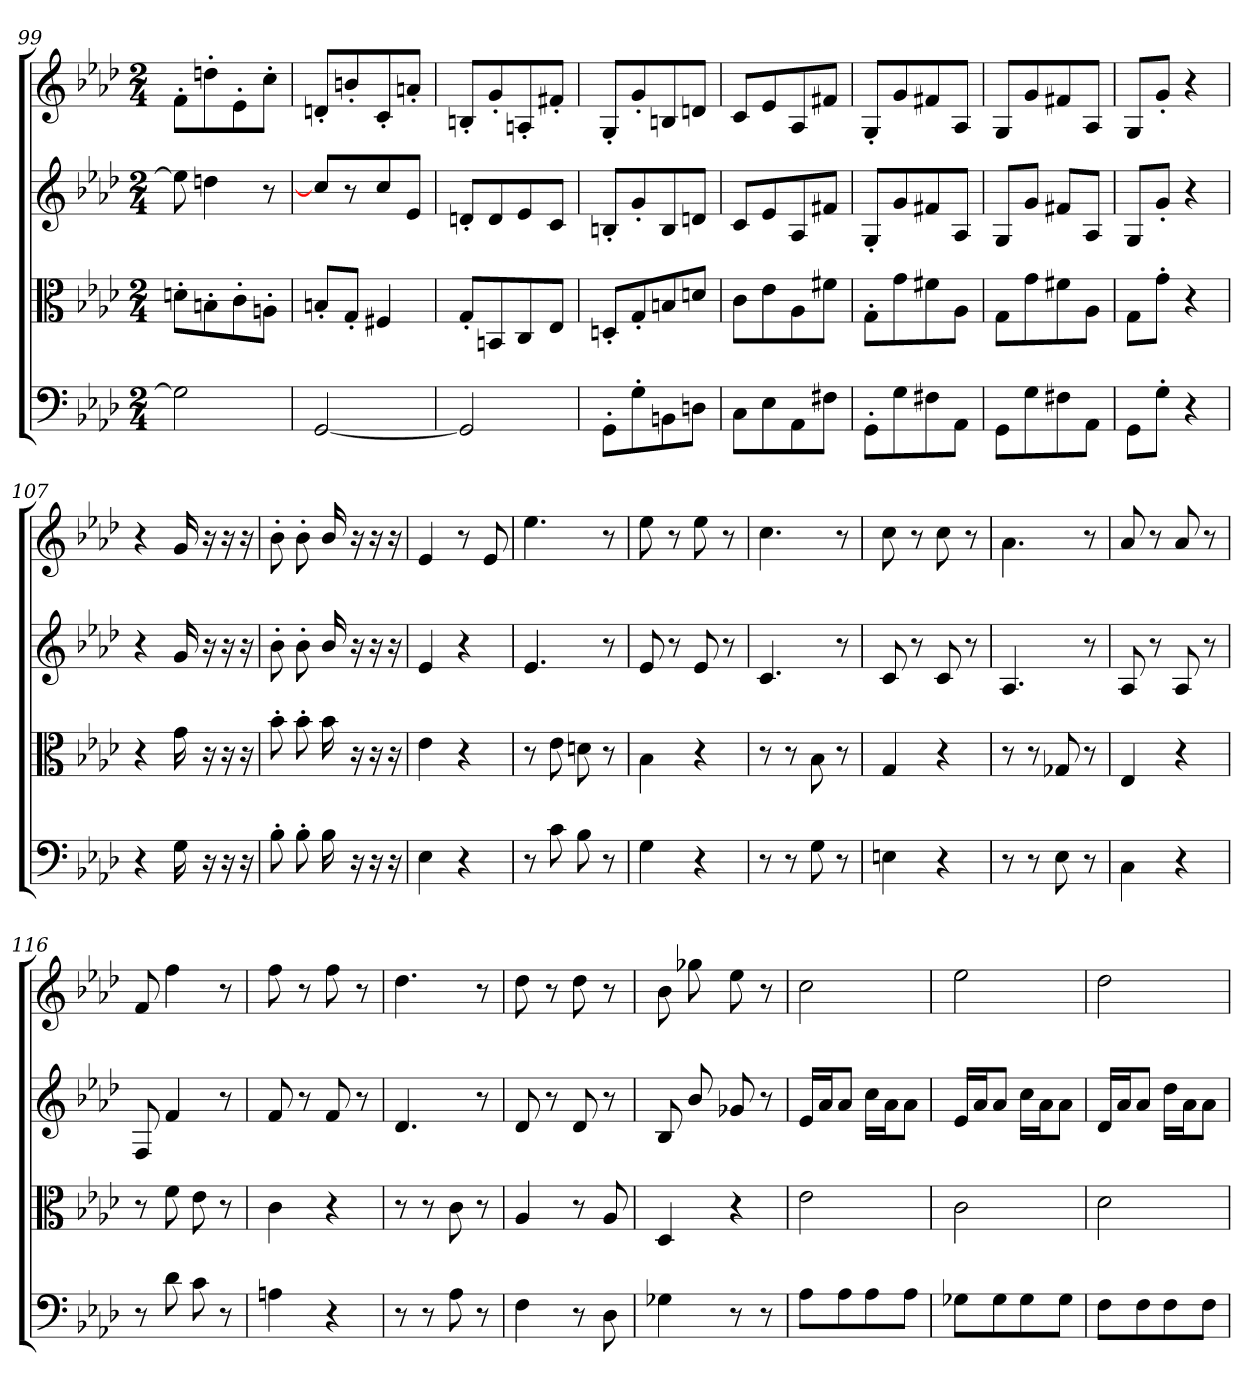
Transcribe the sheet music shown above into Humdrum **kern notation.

**kern	**kern	**kern	**kern
*part4	*part3	*part2	*part1
*staff4	*staff3	*staff2	*staff1
*clefF4	*clefC3	*clefG2	*clefG2
*k[b-e-a-d-]	*k[b-e-a-d-]	*k[b-e-a-d-]	*k[b-e-a-d-]
*f:	*f:	*f:	*f:
*M2/4	*M2/4	*M2/4	*M2/4
=99	=99	=99	=99
2G\]	8dn'\L	8ee-\]	8f'\L
.	8Bn'\	4ddn\	8ddn'\
.	8c'\	.	8e-'\
.	8An'\J	8r	8cc'\J
=100	=100	=100	=100
[2GG/	8Bn'/L	8cc/L]	8dn'/L
.	8G'/J	8r	8bn'/
.	4F#X/	8cc/	8c'/
.	.	8e-/J	8an'/J
=101	=101	=101	=101
2GG/]	8G'/L	8dn'/L	8Bn'/L
.	8BBn/	8d/	8g'/
.	8C/	8e-/	8An'/
.	8E-/J	8c/J	8f#X'/J
=102	=102	=102	=102
8GG'\L	8Dn'/L	8Bn'/L	8G'/L
8G'\	8G'/	8g'/	8g'/
8BBn\	8Bn/	8B/	8Bn/
8Dn\J	8dn/J	8dn/J	8dn/J
=103	=103	=103	=103
8C\L	8c\L	8c/L	8c/L
8E-\	8e-\	8e-/	8e-/
8AA-\	8A-\	8A-/	8A-/
8F#X\J	8f#X\J	8f#X/J	8f#X/J
=104	=104	=104	=104
8GG'\L	8G'\L	8G'/L	8G'/L
8G\	8g\	8g/	8g/
8F#X\	8f#X\	8f#X/	8f#X/
8AA-\J	8A-\J	8A-/J	8A-/J
=105	=105	=105	=105
8GG\L	8G\L	8G/L	8G/L
8G\	8g\	8g/J	8g/
8F#X\	8f#X\	8f#X/L	8f#X/
8AA-\J	8A-\J	8A-/J	8A-/J
=106	=106	=106	=106
8GG\L	8G\L	8G/L	8G/L
8G'\J	8g'\J	8g'/J	8g'/J
4r	4r	4r	4r
=107	=107	=107	=107
4r	4r	4r	4r
16G\	16g\	16g/	16g/
16r	16r	16r	16r
16r	16r	16r	16r
16r	16r	16r	16r
=108	=108	=108	=108
8B-'\	8b-'\	8b-'\	8b-'\
8B-'\	8b-'\	8b-'\	8b-'\
16B-\	16b-\	16b-/	16b-/
16r	16r	16r	16r
16r	16r	16r	16r
16r	16r	16r	16r
=109	=109	=109	=109
4E-\	4e-\	4e-/	4e-/
4r	4r	4r	8r
.	.	.	8e-/
=110	=110	=110	=110
8r	8r	4.e-/	4.ee-\
8c\	8e-\	.	.
8B-\	8dn\	.	.
8r	8r	8r	8r
=111	=111	=111	=111
4G\	4B-\	8e-/	8ee-\
.	.	8r	8r
4r	4r	8e-/	8ee-\
.	.	8r	8r
=112	=112	=112	=112
8r	8r	4.c/	4.cc\
8r	8r	.	.
8G\	8B-\	.	.
8r	8r	8r	8r
=113	=113	=113	=113
4En\	4G/	8c/	8cc\
.	.	8r	8r
4r	4r	8c/	8cc\
.	.	8r	8r
=114	=114	=114	=114
8r	8r	4.A-/	4.a-\
8r	8r	.	.
8E-\	8G-X/	.	.
8r	8r	8r	8r
=115	=115	=115	=115
4C\	4E-/	8A-/	8a-/
.	.	8r	8r
4r	4r	8A-/	8a-/
.	.	8r	8r
=116	=116	=116	=116
8r	8r	8F/	8f/
8d-\	8f\	4f/	4ff\
8c\	8e-\	.	.
8r	8r	8r	8r
=117	=117	=117	=117
4An\	4c\	8f/	8ff\
.	.	8r	8r
4r	4r	8f/	8ff\
.	.	8r	8r
=118	=118	=118	=118
8r	8r	4.d-/	4.dd-\
8r	8r	.	.
8A-\	8c\	.	.
8r	8r	8r	8r
=119	=119	=119	=119
4F\	4A-/	8d-/	8dd-\
.	.	8r	8r
8r	8r	8d-/	8dd-\
8D-\	8A-/	8r	8r
=120	=120	=120	=120
4G-X\	4D-/	8B-/	8b-\
.	.	8b-/	8gg-X\
8r	4r	8g-X/	8ee-\
8r	.	8r	8r
=121	=121	=121	=121
8A-\L	2e-\	16e-/LL	2cc\
.	.	16a-/J	.
8A-\	.	8a-/J	.
8A-\	.	16cc\LL	.
.	.	16a-\J	.
8A-\J	.	8a-\J	.
=122	=122	=122	=122
8G-X\L	2c\	16e-/LL	2ee-\
.	.	16a-/J	.
8G-\	.	8a-/J	.
8G-\	.	16cc\LL	.
.	.	16a-\J	.
8G-\J	.	8a-\J	.
=123	=123	=123	=123
8F\L	2d-\	16d-/LL	2dd-\
.	.	16a-/J	.
8F\	.	8a-/J	.
8F\	.	16dd-\LL	.
.	.	16a-\J	.
8F\J	.	8a-\J	.
=	=	=	=
*-	*-	*-	*-
